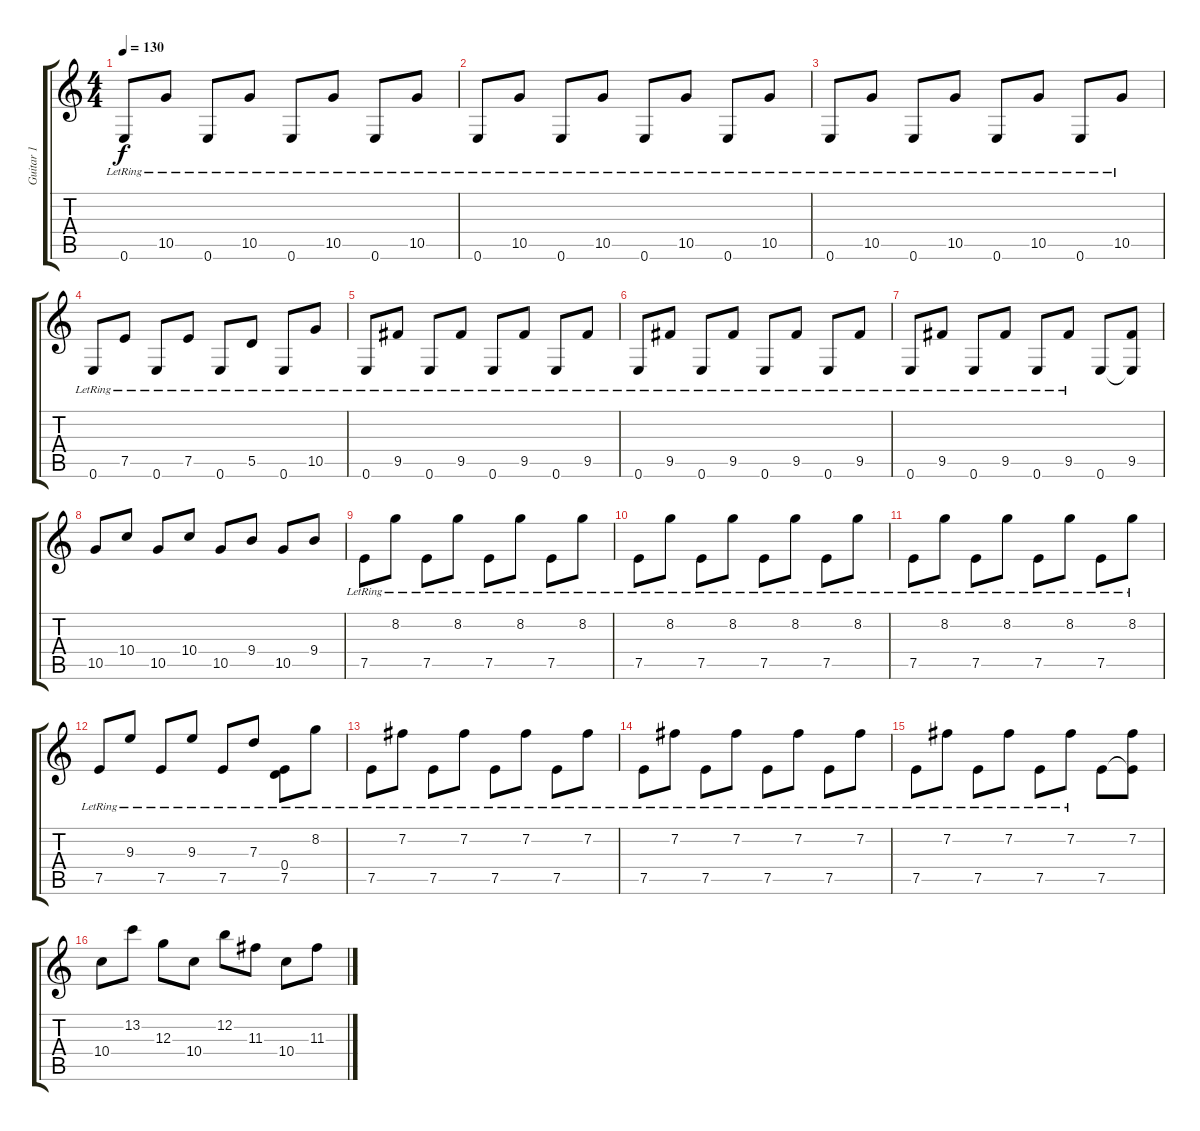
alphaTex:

\track ("Guitar 1" "Guitar 1") {instrument electricguitarclean}
\staff {score tabs}
\tuning (E4 B3 G3 D3 A2 E2) {hide}
\ts (4 4)
\tempo 130
\clef g2
\ks c
0.6{lr}.8{dy f} 10.5{lr}.8 0.6{lr}.8 10.5{lr}.8 0.6{lr}.8 10.5{lr}.8 0.6{lr}.8 10.5{lr}.8 |
0.6{lr}.8 10.5{lr}.8 0.6{lr}.8 10.5{lr}.8 0.6{lr}.8 10.5{lr}.8 0.6{lr}.8 10.5{lr}.8 |
0.6{lr}.8 10.5{lr}.8 0.6{lr}.8 10.5{lr}.8 0.6{lr}.8 10.5{lr}.8 0.6{lr}.8 10.5{lr}.8 |
0.6{lr}.8 7.5{lr}.8 0.6{lr}.8 7.5{lr}.8 0.6{lr}.8 5.5{lr}.8 0.6{lr}.8 10.5{lr}.8 |
0.6{lr}.8 9.5{lr}.8 0.6{lr}.8 9.5{lr}.8 0.6{lr}.8 9.5{lr}.8 0.6{lr}.8 9.5{lr}.8 |
0.6{lr}.8 9.5{lr}.8 0.6{lr}.8 9.5{lr}.8 0.6{lr}.8 9.5{lr}.8 0.6{lr}.8 9.5{lr}.8 |
0.6{lr}.8 9.5{lr}.8 0.6{lr}.8 9.5{lr}.8 0.6{lr}.8 9.5{lr}.8 0.6.8 (9.5 0.6{t}).8 |
10.5.8 10.4.8 10.5.8 10.4.8 10.5.8 9.4.8 10.5.8 9.4.8 |
7.5{lr}.8{instrument distortionguitar} 8.2{lr}.8 7.5{lr}.8 8.2{lr}.8 7.5{lr}.8 8.2{lr}.8 7.5{lr}.8 8.2{lr}.8 |
7.5{lr}.8 8.2{lr}.8 7.5{lr}.8 8.2{lr}.8 7.5{lr}.8 8.2{lr}.8 7.5{lr}.8 8.2{lr}.8 |
7.5{lr}.8 8.2{lr}.8 7.5{lr}.8 8.2{lr}.8 7.5{lr}.8 8.2{lr}.8 7.5{lr}.8 8.2{lr}.8 |
7.5{lr}.8 9.3{lr}.8 7.5{lr}.8 9.3{lr}.8 7.5{lr}.8 7.3{lr}.8 (0.4 7.5{lr}).8 8.2{lr}.8 |
7.5{lr}.8 7.2{lr}.8 7.5{lr}.8 7.2{lr}.8 7.5{lr}.8 7.2{lr}.8 7.5{lr}.8 7.2{lr}.8 |
7.5{lr}.8 7.2{lr}.8 7.5{lr}.8 7.2{lr}.8 7.5{lr}.8 7.2{lr}.8 7.5{lr}.8 7.2{lr}.8 |
7.5{lr}.8 7.2{lr}.8 7.5{lr}.8 7.2{lr}.8 7.5{lr}.8 7.2{lr}.8 7.5.8 (7.2 7.5{t}).8 |
10.4.8 13.2.8 12.3.8 10.4.8 12.2.8 11.3.8 10.4.8 11.3.8
